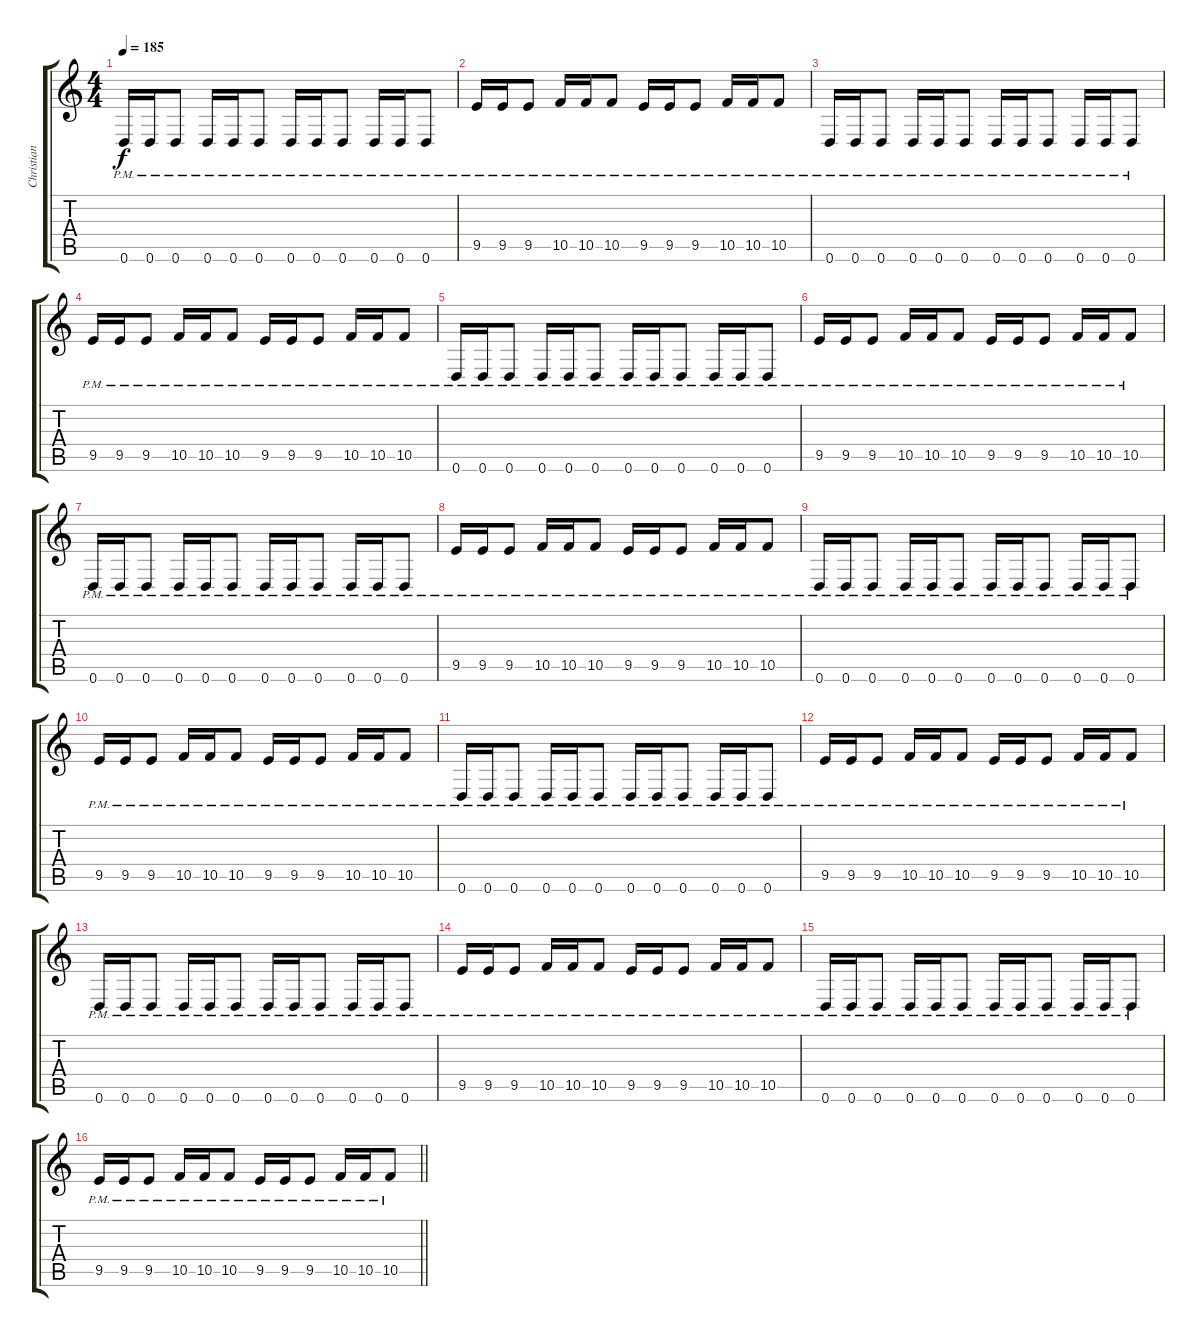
\track ("Christian Andreu" "Christian ") {instrument distortionguitar}
\staff {score tabs}
\tuning (D4 A3 F3 C3 G2 D2) {hide}
\ts (4 4)
\tempo 185
\clef g2
\ks c
0.6{pm}.16{dy f} 0.6{pm}.16 0.6{pm}.8 0.6{pm}.16 0.6{pm}.16 0.6{pm}.8 0.6{pm}.16 0.6{pm}.16 0.6{pm}.8 0.6{pm}.16 0.6{pm}.16 0.6{pm}.8 |
9.5{pm}.16 9.5{pm}.16 9.5{pm}.8 10.5{pm}.16 10.5{pm}.16 10.5{pm}.8 9.5{pm}.16 9.5{pm}.16 9.5{pm}.8 10.5{pm}.16 10.5{pm}.16 10.5{pm}.8 |
0.6{pm}.16 0.6{pm}.16 0.6{pm}.8 0.6{pm}.16 0.6{pm}.16 0.6{pm}.8 0.6{pm}.16 0.6{pm}.16 0.6{pm}.8 0.6{pm}.16 0.6{pm}.16 0.6{pm}.8 |
9.5{pm}.16 9.5{pm}.16 9.5{pm}.8 10.5{pm}.16 10.5{pm}.16 10.5{pm}.8 9.5{pm}.16 9.5{pm}.16 9.5{pm}.8 10.5{pm}.16 10.5{pm}.16 10.5{pm}.8 |
0.6{pm}.16 0.6{pm}.16 0.6{pm}.8 0.6{pm}.16 0.6{pm}.16 0.6{pm}.8 0.6{pm}.16 0.6{pm}.16 0.6{pm}.8 0.6{pm}.16 0.6{pm}.16 0.6{pm}.8 |
9.5{pm}.16 9.5{pm}.16 9.5{pm}.8 10.5{pm}.16 10.5{pm}.16 10.5{pm}.8 9.5{pm}.16 9.5{pm}.16 9.5{pm}.8 10.5{pm}.16 10.5{pm}.16 10.5{pm}.8 |
0.6{pm}.16 0.6{pm}.16 0.6{pm}.8 0.6{pm}.16 0.6{pm}.16 0.6{pm}.8 0.6{pm}.16 0.6{pm}.16 0.6{pm}.8 0.6{pm}.16 0.6{pm}.16 0.6{pm}.8 |
9.5{pm}.16 9.5{pm}.16 9.5{pm}.8 10.5{pm}.16 10.5{pm}.16 10.5{pm}.8 9.5{pm}.16 9.5{pm}.16 9.5{pm}.8 10.5{pm}.16 10.5{pm}.16 10.5{pm}.8 |
0.6{pm}.16 0.6{pm}.16 0.6{pm}.8 0.6{pm}.16 0.6{pm}.16 0.6{pm}.8 0.6{pm}.16 0.6{pm}.16 0.6{pm}.8 0.6{pm}.16 0.6{pm}.16 0.6{pm}.8 |
9.5{pm}.16 9.5{pm}.16 9.5{pm}.8 10.5{pm}.16 10.5{pm}.16 10.5{pm}.8 9.5{pm}.16 9.5{pm}.16 9.5{pm}.8 10.5{pm}.16 10.5{pm}.16 10.5{pm}.8 |
0.6{pm}.16 0.6{pm}.16 0.6{pm}.8 0.6{pm}.16 0.6{pm}.16 0.6{pm}.8 0.6{pm}.16 0.6{pm}.16 0.6{pm}.8 0.6{pm}.16 0.6{pm}.16 0.6{pm}.8 |
9.5{pm}.16 9.5{pm}.16 9.5{pm}.8 10.5{pm}.16 10.5{pm}.16 10.5{pm}.8 9.5{pm}.16 9.5{pm}.16 9.5{pm}.8 10.5{pm}.16 10.5{pm}.16 10.5{pm}.8 |
0.6{pm}.16 0.6{pm}.16 0.6{pm}.8 0.6{pm}.16 0.6{pm}.16 0.6{pm}.8 0.6{pm}.16 0.6{pm}.16 0.6{pm}.8 0.6{pm}.16 0.6{pm}.16 0.6{pm}.8 |
9.5{pm}.16 9.5{pm}.16 9.5{pm}.8 10.5{pm}.16 10.5{pm}.16 10.5{pm}.8 9.5{pm}.16 9.5{pm}.16 9.5{pm}.8 10.5{pm}.16 10.5{pm}.16 10.5{pm}.8 |
0.6{pm}.16 0.6{pm}.16 0.6{pm}.8 0.6{pm}.16 0.6{pm}.16 0.6{pm}.8 0.6{pm}.16 0.6{pm}.16 0.6{pm}.8 0.6{pm}.16 0.6{pm}.16 0.6{pm}.8 |
\barLineRight lightlight
9.5{pm}.16 9.5{pm}.16 9.5{pm}.8 10.5{pm}.16 10.5{pm}.16 10.5{pm}.8 9.5{pm}.16 9.5{pm}.16 9.5{pm}.8 10.5{pm}.16 10.5{pm}.16 10.5{pm}.8
